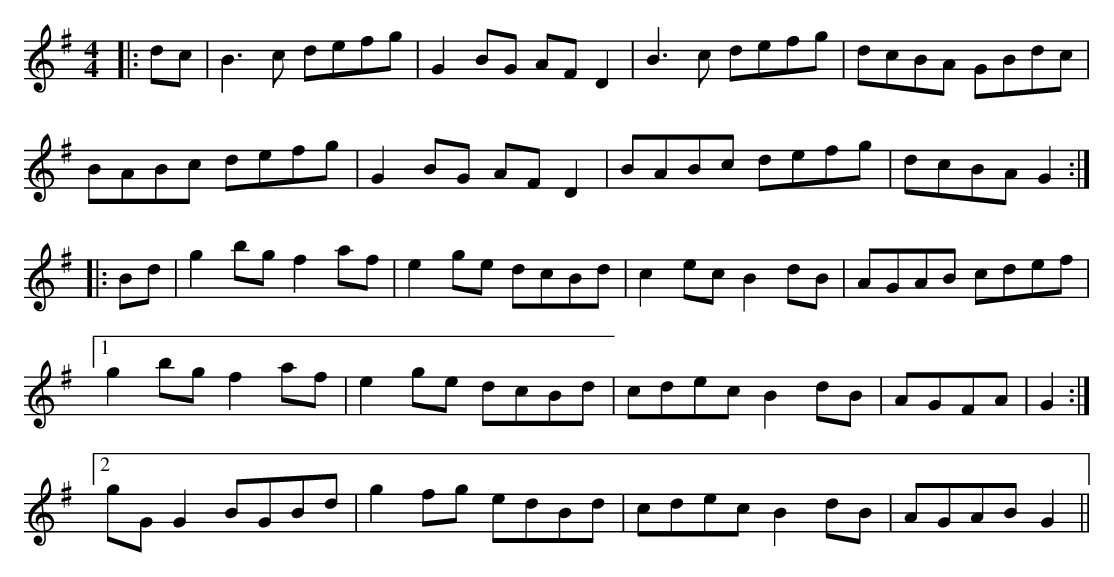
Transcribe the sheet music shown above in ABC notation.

X:1
M:4/4
K:G
|:dc|B3c defg|G2BG AFD2|B3c defg|dcBA GBdc|
BABc defg|G2BG AFD2|BABc defg|dcBA G2:|
|:Bd|g2bg f2af|e2ge dcBd|c2ec B2dB|AGAB cdef|
[1 g2bg f2af|e2ge dcBd|cdec B2dB|AGFA|G2:|
[2 gG G2 BGBd|g2fg edBd|cdec B2dB|AGAB G2||
